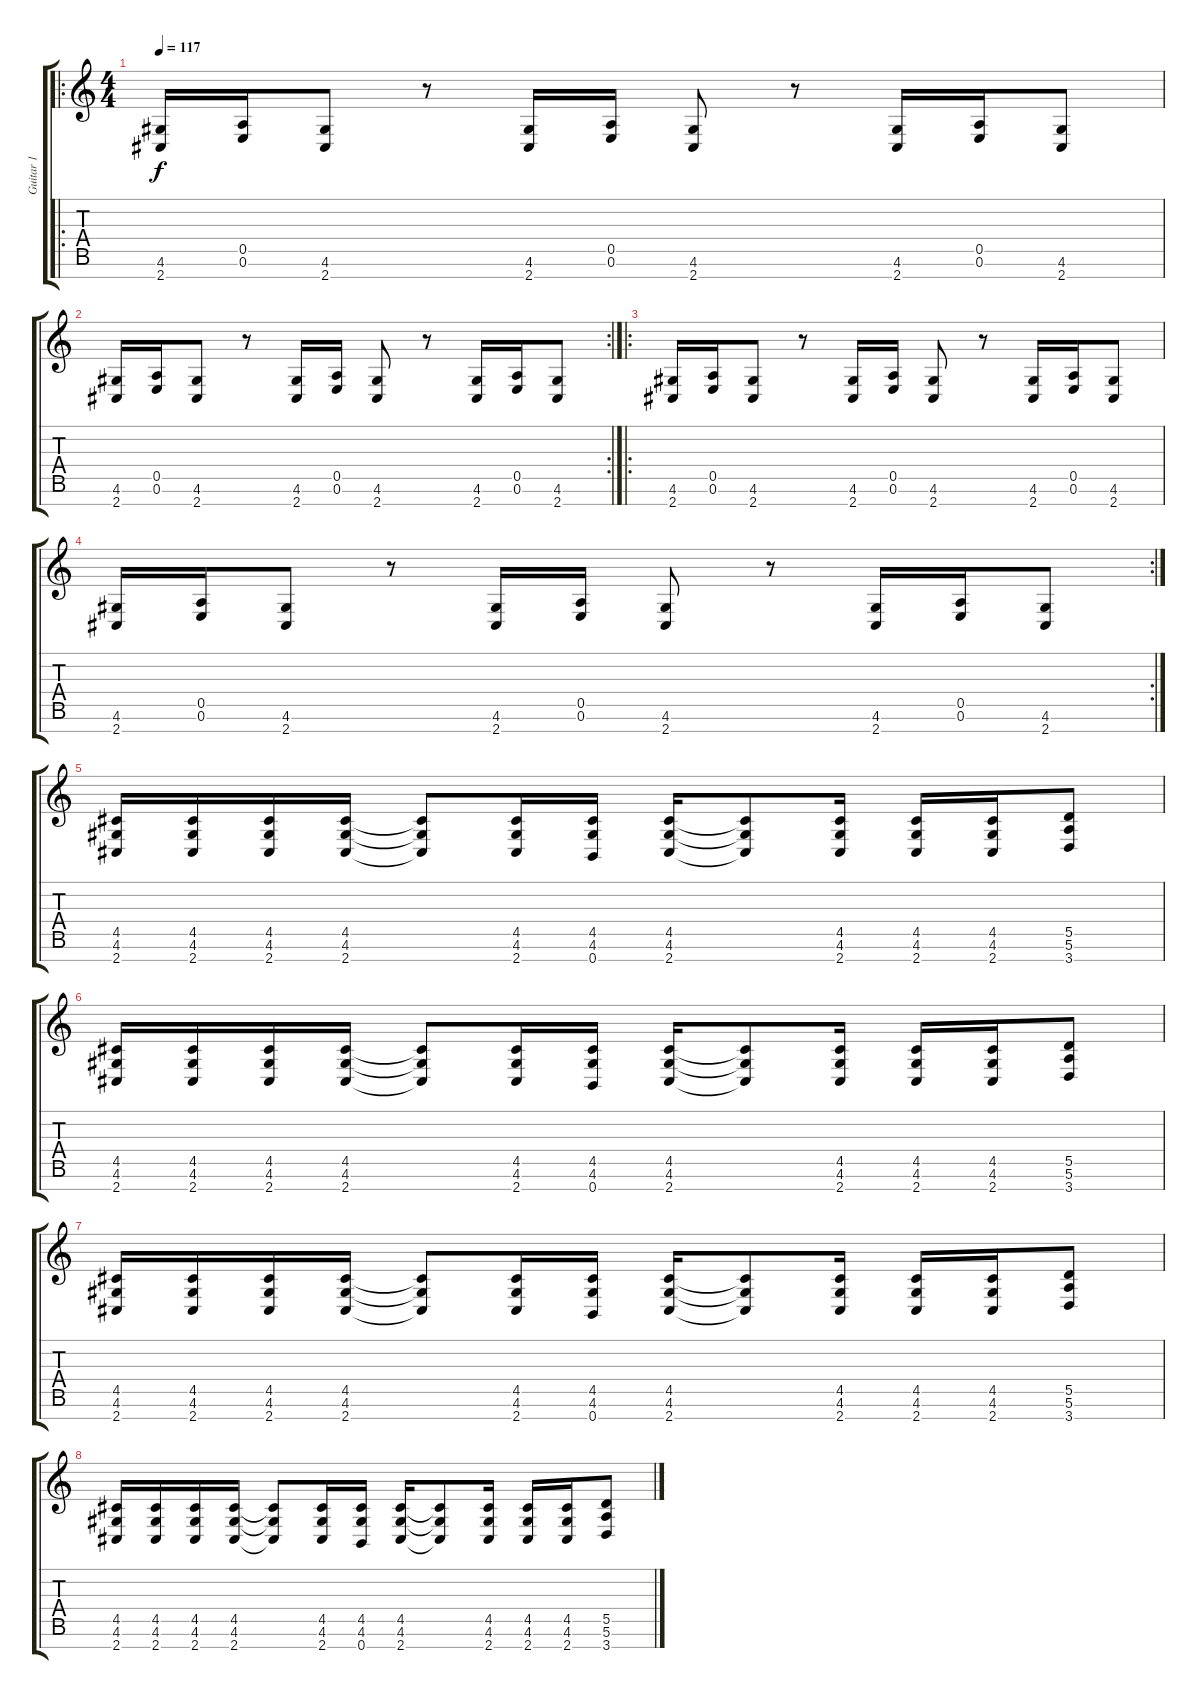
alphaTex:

\track ("Guitar 1" "Guitar 1") {instrument distortionguitar}
\staff {score tabs}
\tuning (E4 B3 G3 D3 A2 E2 B1) {hide}
\ro
\ts (4 4)
\tempo 117
\clef g2
\ks c
(4.6 2.7).16{dy f volume 16} (0.5 0.6).16 (4.6 2.7).8 r.8 (4.6 2.7).16 (0.5 0.6).16 (4.6 2.7).8 r.8 (4.6 2.7).16 (0.5 0.6).16 (4.6 2.7).8 |
\rc 2
(4.6 2.7).16 (0.5 0.6).16 (4.6 2.7).8 r.8 (4.6 2.7).16 (0.5 0.6).16 (4.6 2.7).8 r.8 (4.6 2.7).16 (0.5 0.6).16 (4.6 2.7).8 |
\ro
(4.6 2.7).16 (0.5 0.6).16 (4.6 2.7).8 r.8 (4.6 2.7).16 (0.5 0.6).16 (4.6 2.7).8 r.8 (4.6 2.7).16 (0.5 0.6).16 (4.6 2.7).8 |
\rc 2
(4.6 2.7).16 (0.5 0.6).16 (4.6 2.7).8 r.8 (4.6 2.7).16 (0.5 0.6).16 (4.6 2.7).8 r.8 (4.6 2.7).16 (0.5 0.6).16 (4.6 2.7).8 |
(4.5 4.6 2.7).16 (4.5 4.6 2.7).16 (4.5 4.6 2.7).16 (4.5 4.6 2.7).16 (4.5{t} 4.6{t} 2.7{t}).8 (4.5 4.6 2.7).16 (4.5 4.6 0.7).16 (4.5 4.6 2.7).16 (4.5{t} 4.6{t} 2.7{t}).8 (4.5 4.6 2.7).16 (4.5 4.6 2.7).16 (4.5 4.6 2.7).16 (5.5 5.6 3.7).8 |
(4.5 4.6 2.7).16 (4.5 4.6 2.7).16 (4.5 4.6 2.7).16 (4.5 4.6 2.7).16 (4.5{t} 4.6{t} 2.7{t}).8 (4.5 4.6 2.7).16 (4.5 4.6 0.7).16 (4.5 4.6 2.7).16 (4.5{t} 4.6{t} 2.7{t}).8 (4.5 4.6 2.7).16 (4.5 4.6 2.7).16 (4.5 4.6 2.7).16 (5.5 5.6 3.7).8 |
(4.5 4.6 2.7).16 (4.5 4.6 2.7).16 (4.5 4.6 2.7).16 (4.5 4.6 2.7).16 (4.5{t} 4.6{t} 2.7{t}).8 (4.5 4.6 2.7).16 (4.5 4.6 0.7).16 (4.5 4.6 2.7).16 (4.5{t} 4.6{t} 2.7{t}).8 (4.5 4.6 2.7).16 (4.5 4.6 2.7).16 (4.5 4.6 2.7).16 (5.5 5.6 3.7).8 |
(4.5 4.6 2.7).16 (4.5 4.6 2.7).16 (4.5 4.6 2.7).16 (4.5 4.6 2.7).16 (4.5{t} 4.6{t} 2.7{t}).8 (4.5 4.6 2.7).16 (4.5 4.6 0.7).16 (4.5 4.6 2.7).16 (4.5{t} 4.6{t} 2.7{t}).8 (4.5 4.6 2.7).16 (4.5 4.6 2.7).16 (4.5 4.6 2.7).16 (5.5 5.6 3.7).8
